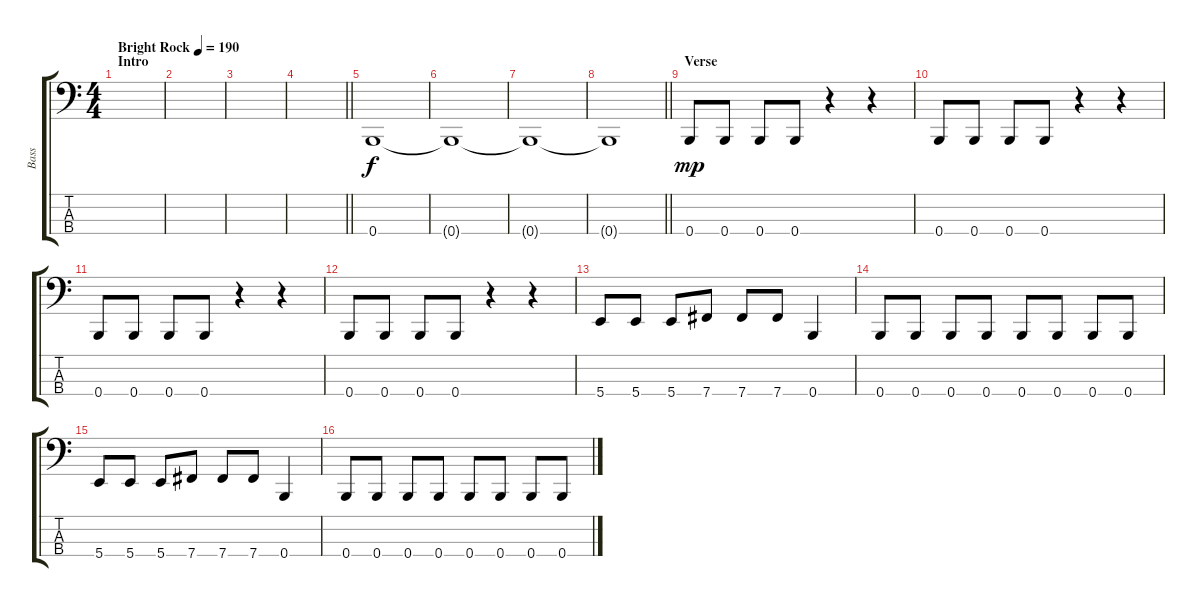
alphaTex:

\track ("Bass" "Bass") {instrument electricbassfinger}
\staff {score tabs}
\tuning (E2 B1 Gb1 B0) {hide}
\ts (4 4)
\section ("" "Intro")
\tempo (190 "Bright Rock")
\clef f4
\ks c
|
|
|
\barLineRight lightlight
|
0.4.1 |
0.4{t}.1{dy f} |
0.4{t}.1 |
\barLineRight lightlight
0.4{t}.1 |
\section ("" "Verse")
0.4.8{dy mp} 0.4.8 0.4.8 0.4.8 r.4 r.4 |
0.4.8 0.4.8 0.4.8 0.4.8 r.4 r.4 |
0.4.8 0.4.8 0.4.8 0.4.8 r.4 r.4 |
0.4.8 0.4.8 0.4.8 0.4.8 r.4 r.4 |
5.4.8 5.4.8 5.4.8 7.4.8 7.4.8 7.4.8 0.4.4 |
0.4.8 0.4.8 0.4.8 0.4.8 0.4.8 0.4.8 0.4.8 0.4.8 |
5.4.8 5.4.8 5.4.8 7.4.8 7.4.8 7.4.8 0.4.4 |
0.4.8 0.4.8 0.4.8 0.4.8 0.4.8 0.4.8 0.4.8 0.4.8
